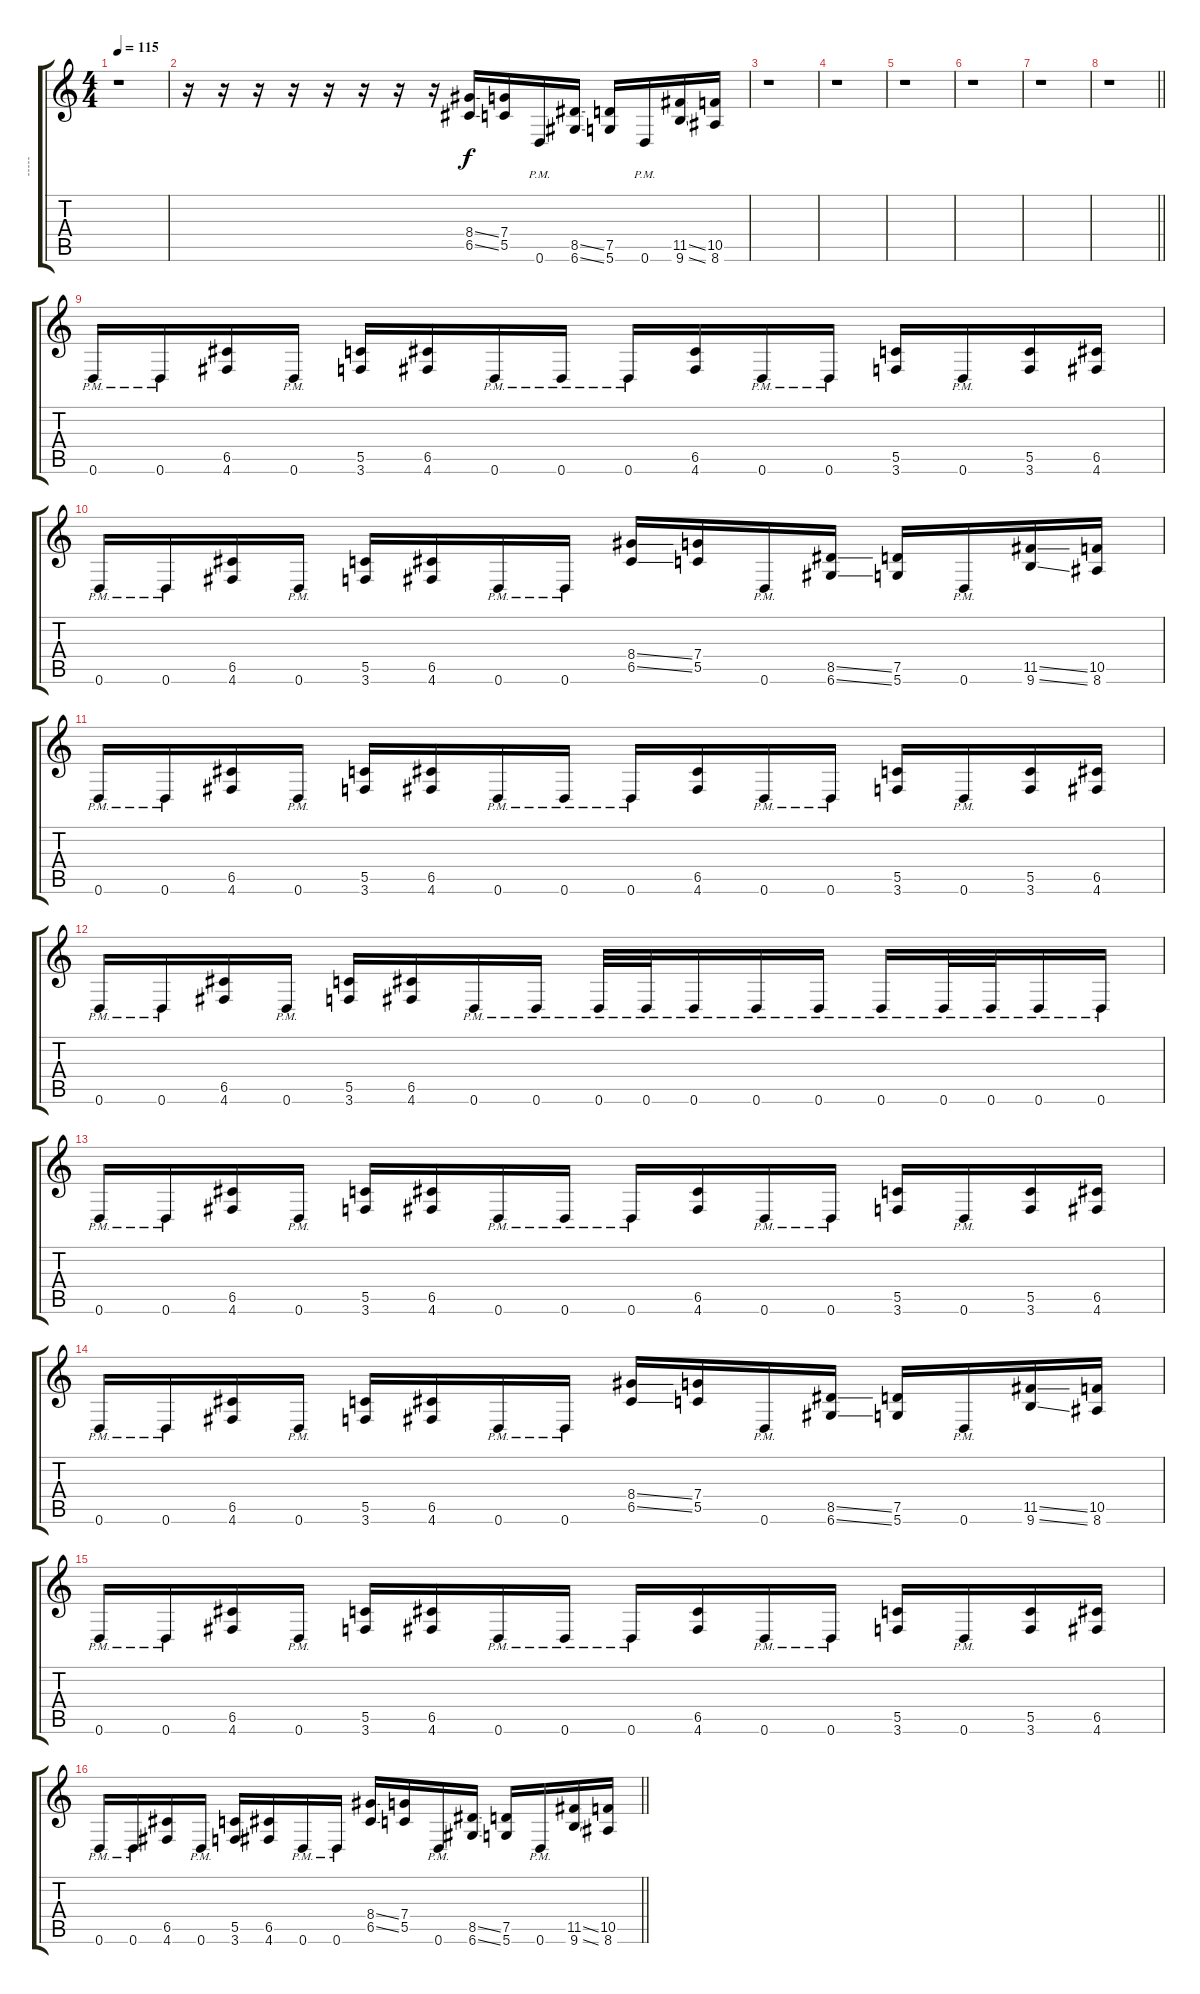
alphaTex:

\track ("-----" "-----") {instrument distortionguitar}
\staff {score tabs}
\tuning (D4 A3 F3 C3 G2 D2) {hide}
\ts (4 4)
\tempo 115
\clef g2
\ks c
r.1{dy f instrument distortionguitar} |
r.16 r.16 r.16 r.16 r.16 r.16 r.16 r.16 (8.4{ss} 6.5{ss}).16 (7.4 5.5).16 0.6{pm}.16 (8.5{ss} 6.6{ss}).16 (7.5 5.6).16 0.6{pm}.16 (11.5{ss} 9.6{ss}).16 (10.5 8.6).16 |
r.1 |
r.1 |
r.1 |
r.1 |
r.1 |
\barLineRight lightlight
r.1 |
\section ("" "")
0.6{pm}.16 0.6{pm}.16 (6.5 4.6).16 0.6{pm}.16 (5.5 3.6).16 (6.5 4.6).16 0.6{pm}.16 0.6{pm}.16 0.6{pm}.16 (6.5 4.6).16 0.6{pm}.16 0.6{pm}.16 (5.5 3.6).16 0.6{pm}.16 (5.5 3.6).16 (6.5 4.6).16 |
0.6{pm}.16 0.6{pm}.16 (6.5 4.6).16 0.6{pm}.16 (5.5 3.6).16 (6.5 4.6).16 0.6{pm}.16 0.6{pm}.16 (8.4{ss} 6.5{ss}).16 (7.4 5.5).16 0.6{pm}.16 (8.5{ss} 6.6{ss}).16 (7.5 5.6).16 0.6{pm}.16 (11.5{ss} 9.6{ss}).16 (10.5 8.6).16 |
0.6{pm}.16 0.6{pm}.16 (6.5 4.6).16 0.6{pm}.16 (5.5 3.6).16 (6.5 4.6).16 0.6{pm}.16 0.6{pm}.16 0.6{pm}.16 (6.5 4.6).16 0.6{pm}.16 0.6{pm}.16 (5.5 3.6).16 0.6{pm}.16 (5.5 3.6).16 (6.5 4.6).16 |
0.6{pm}.16 0.6{pm}.16 (6.5 4.6).16 0.6{pm}.16 (5.5 3.6).16 (6.5 4.6).16 0.6{pm}.16 0.6{pm}.16 0.6{pm}.32 0.6{pm}.32 0.6{pm}.16 0.6{pm}.16 0.6{pm}.16 0.6{pm}.16 0.6{pm}.32 0.6{pm}.32 0.6{pm}.16 0.6{pm}.16 |
0.6{pm}.16 0.6{pm}.16 (6.5 4.6).16 0.6{pm}.16 (5.5 3.6).16 (6.5 4.6).16 0.6{pm}.16 0.6{pm}.16 0.6{pm}.16 (6.5 4.6).16 0.6{pm}.16 0.6{pm}.16 (5.5 3.6).16 0.6{pm}.16 (5.5 3.6).16 (6.5 4.6).16 |
0.6{pm}.16 0.6{pm}.16 (6.5 4.6).16 0.6{pm}.16 (5.5 3.6).16 (6.5 4.6).16 0.6{pm}.16 0.6{pm}.16 (8.4{ss} 6.5{ss}).16 (7.4 5.5).16 0.6{pm}.16 (8.5{ss} 6.6{ss}).16 (7.5 5.6).16 0.6{pm}.16 (11.5{ss} 9.6{ss}).16 (10.5 8.6).16 |
0.6{pm}.16 0.6{pm}.16 (6.5 4.6).16 0.6{pm}.16 (5.5 3.6).16 (6.5 4.6).16 0.6{pm}.16 0.6{pm}.16 0.6{pm}.16 (6.5 4.6).16 0.6{pm}.16 0.6{pm}.16 (5.5 3.6).16 0.6{pm}.16 (5.5 3.6).16 (6.5 4.6).16 |
\barLineRight lightlight
0.6{pm}.16 0.6{pm}.16 (6.5 4.6).16 0.6{pm}.16 (5.5 3.6).16 (6.5 4.6).16 0.6{pm}.16 0.6{pm}.16 (8.4{ss} 6.5{ss}).16 (7.4 5.5).16 0.6{pm}.16 (8.5{ss} 6.6{ss}).16 (7.5 5.6).16 0.6{pm}.16 (11.5{ss} 9.6{ss}).16 (10.5 8.6).16
